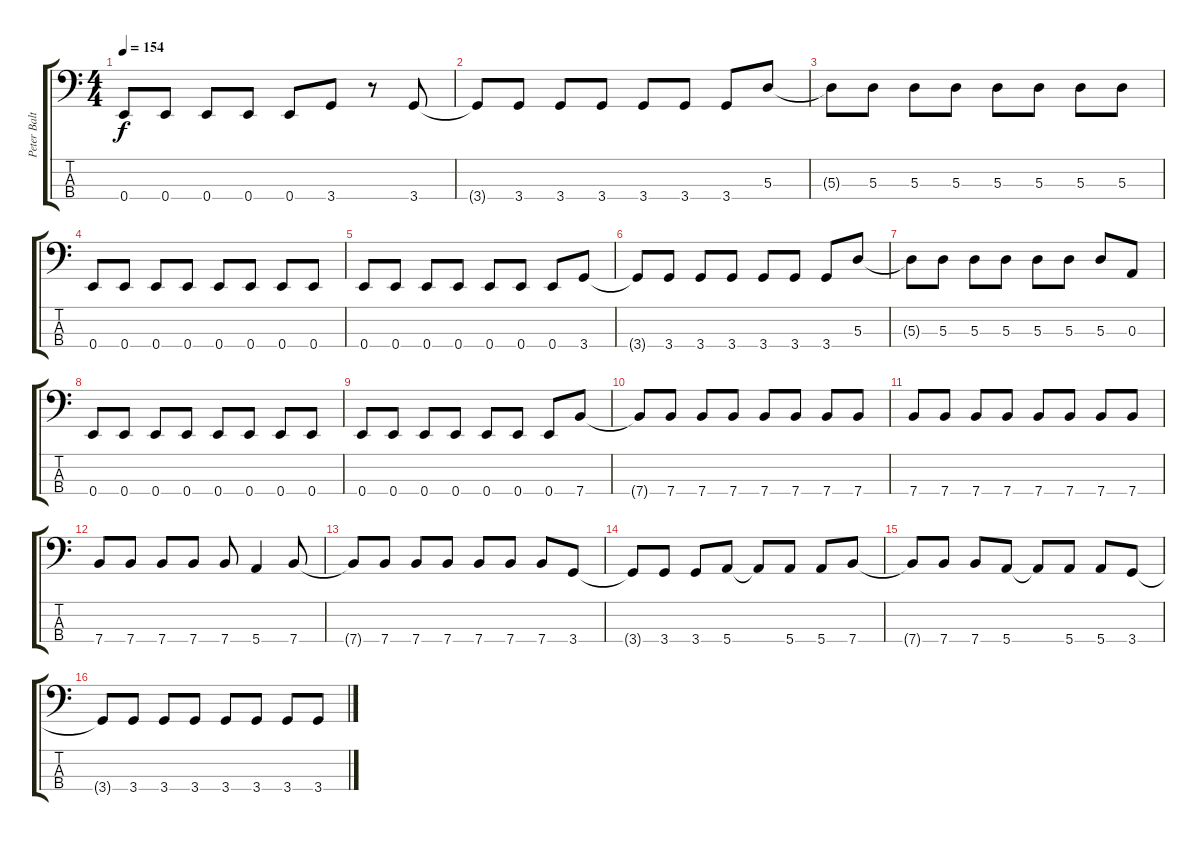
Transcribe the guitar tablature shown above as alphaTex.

\track ("Peter Baltes" "Peter Balt") {instrument electricbassfinger}
\staff {score tabs}
\tuning (G2 D2 A1 E1) {hide}
\ts (4 4)
\tempo 154
\clef f4
\ks c
0.4.8{dy f} 0.4.8 0.4.8 0.4.8 0.4.8 3.4.8 r.8 3.4.8 |
3.4{t}.8 3.4.8 3.4.8 3.4.8 3.4.8 3.4.8 3.4.8 5.3.8 |
5.3{t}.8 5.3.8 5.3.8 5.3.8 5.3.8 5.3.8 5.3.8 5.3.8 |
0.4.8 0.4.8 0.4.8 0.4.8 0.4.8 0.4.8 0.4.8 0.4.8 |
0.4.8 0.4.8 0.4.8 0.4.8 0.4.8 0.4.8 0.4.8 3.4.8 |
3.4{t}.8 3.4.8 3.4.8 3.4.8 3.4.8 3.4.8 3.4.8 5.3.8 |
5.3{t}.8 5.3.8 5.3.8 5.3.8 5.3.8 5.3.8 5.3.8 0.3.8 |
0.4.8 0.4.8 0.4.8 0.4.8 0.4.8 0.4.8 0.4.8 0.4.8 |
0.4.8 0.4.8 0.4.8 0.4.8 0.4.8 0.4.8 0.4.8 7.4.8 |
7.4{t}.8 7.4.8 7.4.8 7.4.8 7.4.8 7.4.8 7.4.8 7.4.8 |
7.4.8 7.4.8 7.4.8 7.4.8 7.4.8 7.4.8 7.4.8 7.4.8 |
7.4.8 7.4.8 7.4.8 7.4.8 7.4.8 5.4.4 7.4.8 |
7.4{t}.8 7.4.8 7.4.8 7.4.8 7.4.8 7.4.8 7.4.8 3.4.8 |
3.4{t}.8 3.4.8 3.4.8 5.4.8 5.4{t}.8 5.4.8 5.4.8 7.4.8 |
7.4{t}.8 7.4.8 7.4.8 5.4.8 5.4{t}.8 5.4.8 5.4.8 3.4.8 |
3.4{t}.8 3.4.8 3.4.8 3.4.8 3.4.8 3.4.8 3.4.8 3.4.8
